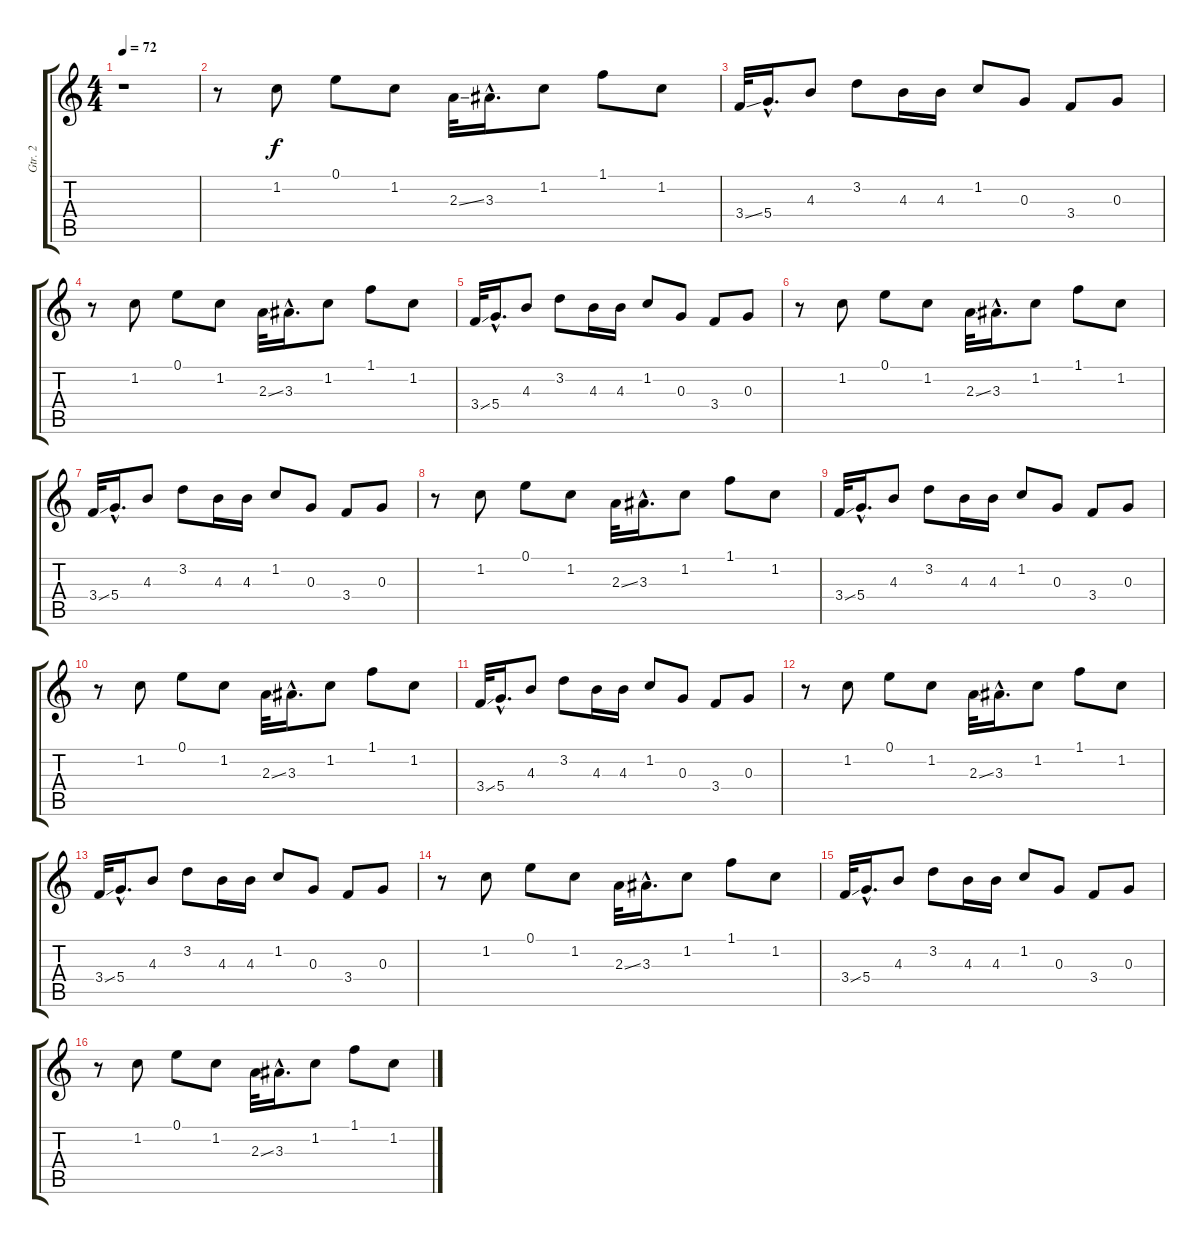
\track ("Gtr. 2" "Gtr. 2") {instrument overdrivenguitar}
\staff {score tabs}
\tuning (E4 B3 G3 D3 A2 E2) {hide}
\ts (4 4)
\tempo 72
\clef g2
\ks c
r.1{dy f} |
r.8 1.2.8 0.1.8 1.2.8 2.3{ss}.32 3.3{hac}.16{d} 1.2.8 1.1.8 1.2.8 |
3.4{ss}.32 5.4{hac}.16{d} 4.3.8 3.2.8 4.3.16 4.3.16 1.2.8 0.3.8 3.4.8 0.3.8 |
r.8 1.2.8 0.1.8 1.2.8 2.3{ss}.32 3.3{hac}.16{d} 1.2.8 1.1.8 1.2.8 |
3.4{ss}.32 5.4{hac}.16{d} 4.3.8 3.2.8 4.3.16 4.3.16 1.2.8 0.3.8 3.4.8 0.3.8 |
r.8 1.2.8 0.1.8 1.2.8 2.3{ss}.32 3.3{hac}.16{d} 1.2.8 1.1.8 1.2.8 |
3.4{ss}.32 5.4{hac}.16{d} 4.3.8 3.2.8 4.3.16 4.3.16 1.2.8 0.3.8 3.4.8 0.3.8 |
r.8 1.2.8 0.1.8 1.2.8 2.3{ss}.32 3.3{hac}.16{d} 1.2.8 1.1.8 1.2.8 |
3.4{ss}.32 5.4{hac}.16{d} 4.3.8 3.2.8 4.3.16 4.3.16 1.2.8 0.3.8 3.4.8 0.3.8 |
r.8 1.2.8 0.1.8 1.2.8 2.3{ss}.32 3.3{hac}.16{d} 1.2.8 1.1.8 1.2.8 |
3.4{ss}.32 5.4{hac}.16{d} 4.3.8 3.2.8 4.3.16 4.3.16 1.2.8 0.3.8 3.4.8 0.3.8 |
r.8 1.2.8 0.1.8 1.2.8 2.3{ss}.32 3.3{hac}.16{d} 1.2.8 1.1.8 1.2.8 |
3.4{ss}.32 5.4{hac}.16{d} 4.3.8 3.2.8 4.3.16 4.3.16 1.2.8 0.3.8 3.4.8 0.3.8 |
r.8 1.2.8 0.1.8 1.2.8 2.3{ss}.32 3.3{hac}.16{d} 1.2.8 1.1.8 1.2.8 |
3.4{ss}.32 5.4{hac}.16{d} 4.3.8 3.2.8 4.3.16 4.3.16 1.2.8 0.3.8 3.4.8 0.3.8 |
r.8 1.2.8 0.1.8 1.2.8 2.3{ss}.32 3.3{hac}.16{d} 1.2.8 1.1.8 1.2.8
